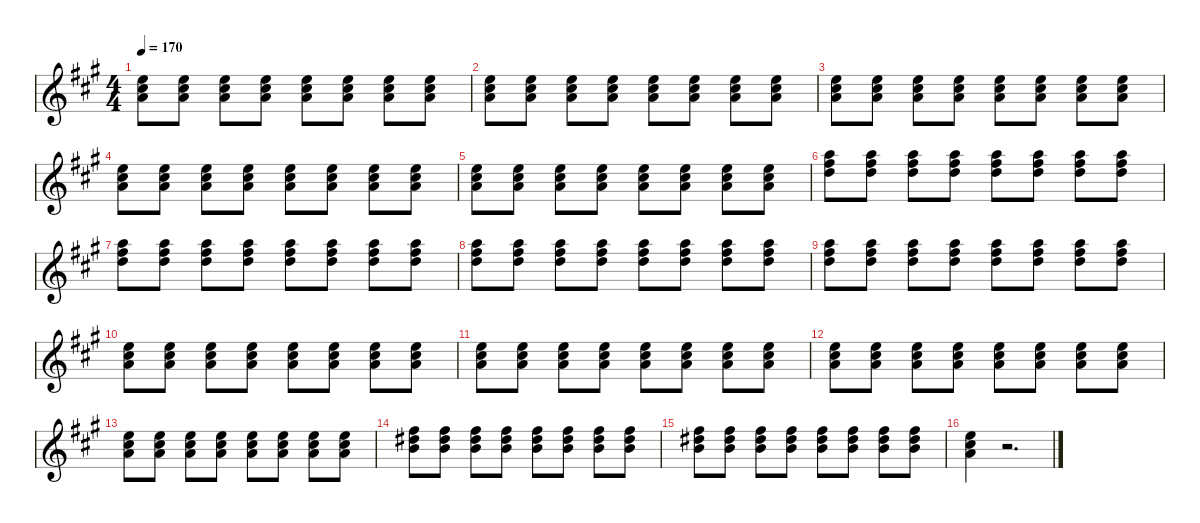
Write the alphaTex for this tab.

\defaultSystemsLayout 4
\hideDynamics
\bracketExtendMode nobrackets
\singleTrackTrackNamePolicy hidden
\multiTrackTrackNamePolicy hidden
\firstSystemTrackNameMode fullname
\firstSystemTrackNameOrientation horizontal
\otherSystemsTrackNameOrientation horizontal
\track ("Piano" "pno.") {defaultSystemsLayout 8 instrument acousticgrandpiano}
\staff {score}
\tuning (E4 B3 G3 D3 A2 E2)
\ts (4 4)
\tempo 170
\clef g2
\ks a
(17.2{acc forcenatural} 18.3{acc #} 19.4{acc forcenatural}).8{dy f beam Down} (17.2{acc forcenatural} 18.3{acc #} 19.4{acc forcenatural}).8{beam Down} (17.2{acc forcenatural} 18.3{acc #} 19.4{acc forcenatural}).8{beam Down} (17.2{acc forcenatural} 18.3{acc #} 19.4{acc forcenatural}).8{beam Down} (17.2{acc forcenatural} 18.3{acc #} 19.4{acc forcenatural}).8{beam Down} (17.2{acc forcenatural} 18.3{acc #} 19.4{acc forcenatural}).8{beam Down} (17.2{acc forcenatural} 18.3{acc #} 19.4{acc forcenatural}).8{beam Down} (17.2{acc forcenatural} 18.3{acc #} 19.4{acc forcenatural}).8{beam Down} |
(17.2{acc forcenatural} 18.3{acc #} 19.4{acc forcenatural}).8{beam Down} (17.2{acc forcenatural} 18.3{acc #} 19.4{acc forcenatural}).8{beam Down} (17.2{acc forcenatural} 18.3{acc #} 19.4{acc forcenatural}).8{beam Down} (17.2{acc forcenatural} 18.3{acc #} 19.4{acc forcenatural}).8{beam Down} (17.2{acc forcenatural} 18.3{acc #} 19.4{acc forcenatural}).8{beam Down} (17.2{acc forcenatural} 18.3{acc #} 19.4{acc forcenatural}).8{beam Down} (17.2{acc forcenatural} 18.3{acc #} 19.4{acc forcenatural}).8{beam Down} (17.2{acc forcenatural} 18.3{acc #} 19.4{acc forcenatural}).8{beam Down} |
(17.2{acc forcenatural} 18.3{acc #} 19.4{acc forcenatural}).8{beam Down} (17.2{acc forcenatural} 18.3{acc #} 19.4{acc forcenatural}).8{beam Down} (17.2{acc forcenatural} 18.3{acc #} 19.4{acc forcenatural}).8{beam Down} (17.2{acc forcenatural} 18.3{acc #} 19.4{acc forcenatural}).8{beam Down} (17.2{acc forcenatural} 18.3{acc #} 19.4{acc forcenatural}).8{beam Down} (17.2{acc forcenatural} 18.3{acc #} 19.4{acc forcenatural}).8{beam Down} (17.2{acc forcenatural} 18.3{acc #} 19.4{acc forcenatural}).8{beam Down} (17.2{acc forcenatural} 18.3{acc #} 19.4{acc forcenatural}).8{beam Down} |
(17.2{acc forcenatural} 18.3{acc #} 19.4{acc forcenatural}).8{beam Down} (17.2{acc forcenatural} 18.3{acc #} 19.4{acc forcenatural}).8{beam Down} (17.2{acc forcenatural} 18.3{acc #} 19.4{acc forcenatural}).8{beam Down} (17.2{acc forcenatural} 18.3{acc #} 19.4{acc forcenatural}).8{beam Down} (17.2{acc forcenatural} 18.3{acc #} 19.4{acc forcenatural}).8{beam Down} (17.2{acc forcenatural} 18.3{acc #} 19.4{acc forcenatural}).8{beam Down} (17.2{acc forcenatural} 18.3{acc #} 19.4{acc forcenatural}).8{beam Down} (17.2{acc forcenatural} 18.3{acc #} 19.4{acc forcenatural}).8{beam Down} |
(17.2{acc forcenatural} 18.3{acc #} 19.4{acc forcenatural}).8{beam Down} (17.2{acc forcenatural} 18.3{acc #} 19.4{acc forcenatural}).8{beam Down} (17.2{acc forcenatural} 18.3{acc #} 19.4{acc forcenatural}).8{beam Down} (17.2{acc forcenatural} 18.3{acc #} 19.4{acc forcenatural}).8{beam Down} (17.2{acc forcenatural} 18.3{acc #} 19.4{acc forcenatural}).8{beam Down} (17.2{acc forcenatural} 18.3{acc #} 19.4{acc forcenatural}).8{beam Down} (17.2{acc forcenatural} 18.3{acc #} 19.4{acc forcenatural}).8{beam Down} (17.2{acc forcenatural} 18.3{acc #} 19.4{acc forcenatural}).8{beam Down} |
(17.1{acc forcenatural} 19.2{acc #} 19.3{acc forcenatural}).8{beam Down} (17.1{acc forcenatural} 19.2{acc #} 19.3{acc forcenatural}).8{beam Down} (17.1{acc forcenatural} 19.2{acc #} 19.3{acc forcenatural}).8{beam Down} (17.1{acc forcenatural} 19.2{acc #} 19.3{acc forcenatural}).8{beam Down} (17.1{acc forcenatural} 19.2{acc #} 19.3{acc forcenatural}).8{beam Down} (17.1{acc forcenatural} 19.2{acc #} 19.3{acc forcenatural}).8{beam Down} (17.1{acc forcenatural} 19.2{acc #} 19.3{acc forcenatural}).8{beam Down} (17.1{acc forcenatural} 19.2{acc #} 19.3{acc forcenatural}).8{beam Down} |
(17.1{acc forcenatural} 19.2{acc #} 19.3{acc forcenatural}).8{beam Down} (17.1{acc forcenatural} 19.2{acc #} 19.3{acc forcenatural}).8{beam Down} (17.1{acc forcenatural} 19.2{acc #} 19.3{acc forcenatural}).8{beam Down} (17.1{acc forcenatural} 19.2{acc #} 19.3{acc forcenatural}).8{beam Down} (17.1{acc forcenatural} 19.2{acc #} 19.3{acc forcenatural}).8{beam Down} (17.1{acc forcenatural} 19.2{acc #} 19.3{acc forcenatural}).8{beam Down} (17.1{acc forcenatural} 19.2{acc #} 19.3{acc forcenatural}).8{beam Down} (17.1{acc forcenatural} 19.2{acc #} 19.3{acc forcenatural}).8{beam Down} |
(17.1{acc forcenatural} 19.2{acc #} 19.3{acc forcenatural}).8{beam Down} (17.1{acc forcenatural} 19.2{acc #} 19.3{acc forcenatural}).8{beam Down} (17.1{acc forcenatural} 19.2{acc #} 19.3{acc forcenatural}).8{beam Down} (17.1{acc forcenatural} 19.2{acc #} 19.3{acc forcenatural}).8{beam Down} (17.1{acc forcenatural} 19.2{acc #} 19.3{acc forcenatural}).8{beam Down} (17.1{acc forcenatural} 19.2{acc #} 19.3{acc forcenatural}).8{beam Down} (17.1{acc forcenatural} 19.2{acc #} 19.3{acc forcenatural}).8{beam Down} (17.1{acc forcenatural} 19.2{acc #} 19.3{acc forcenatural}).8{beam Down} |
(17.1{acc forcenatural} 19.2{acc #} 19.3{acc forcenatural}).8{beam Down} (17.1{acc forcenatural} 19.2{acc #} 19.3{acc forcenatural}).8{beam Down} (17.1{acc forcenatural} 19.2{acc #} 19.3{acc forcenatural}).8{beam Down} (17.1{acc forcenatural} 19.2{acc #} 19.3{acc forcenatural}).8{beam Down} (17.1{acc forcenatural} 19.2{acc #} 19.3{acc forcenatural}).8{beam Down} (17.1{acc forcenatural} 19.2{acc #} 19.3{acc forcenatural}).8{beam Down} (17.1{acc forcenatural} 19.2{acc #} 19.3{acc forcenatural}).8{beam Down} (17.1{acc forcenatural} 19.2{acc #} 19.3{acc forcenatural}).8{beam Down} |
(17.2{acc forcenatural} 18.3{acc #} 19.4{acc forcenatural}).8{beam Down} (17.2{acc forcenatural} 18.3{acc #} 19.4{acc forcenatural}).8{beam Down} (17.2{acc forcenatural} 18.3{acc #} 19.4{acc forcenatural}).8{beam Down} (17.2{acc forcenatural} 18.3{acc #} 19.4{acc forcenatural}).8{beam Down} (17.2{acc forcenatural} 18.3{acc #} 19.4{acc forcenatural}).8{beam Down} (17.2{acc forcenatural} 18.3{acc #} 19.4{acc forcenatural}).8{beam Down} (17.2{acc forcenatural} 18.3{acc #} 19.4{acc forcenatural}).8{beam Down} (17.2{acc forcenatural} 18.3{acc #} 19.4{acc forcenatural}).8{beam Down} |
(17.2{acc forcenatural} 18.3{acc #} 19.4{acc forcenatural}).8{beam Down} (17.2{acc forcenatural} 18.3{acc #} 19.4{acc forcenatural}).8{beam Down} (17.2{acc forcenatural} 18.3{acc #} 19.4{acc forcenatural}).8{beam Down} (17.2{acc forcenatural} 18.3{acc #} 19.4{acc forcenatural}).8{beam Down} (17.2{acc forcenatural} 18.3{acc #} 19.4{acc forcenatural}).8{beam Down} (17.2{acc forcenatural} 18.3{acc #} 19.4{acc forcenatural}).8{beam Down} (17.2{acc forcenatural} 18.3{acc #} 19.4{acc forcenatural}).8{beam Down} (17.2{acc forcenatural} 18.3{acc #} 19.4{acc forcenatural}).8{beam Down} |
(17.2{acc forcenatural} 18.3{acc #} 19.4{acc forcenatural}).8{beam Down} (17.2{acc forcenatural} 18.3{acc #} 19.4{acc forcenatural}).8{beam Down} (17.2{acc forcenatural} 18.3{acc #} 19.4{acc forcenatural}).8{beam Down} (17.2{acc forcenatural} 18.3{acc #} 19.4{acc forcenatural}).8{beam Down} (17.2{acc forcenatural} 18.3{acc #} 19.4{acc forcenatural}).8{beam Down} (17.2{acc forcenatural} 18.3{acc #} 19.4{acc forcenatural}).8{beam Down} (17.2{acc forcenatural} 18.3{acc #} 19.4{acc forcenatural}).8{beam Down} (17.2{acc forcenatural} 18.3{acc #} 19.4{acc forcenatural}).8{beam Down} |
(17.2{acc forcenatural} 18.3{acc #} 19.4{acc forcenatural}).8{beam Down} (17.2{acc forcenatural} 18.3{acc #} 19.4{acc forcenatural}).8{beam Down} (17.2{acc forcenatural} 18.3{acc #} 19.4{acc forcenatural}).8{beam Down} (17.2{acc forcenatural} 18.3{acc #} 19.4{acc forcenatural}).8{beam Down} (17.2{acc forcenatural} 18.3{acc #} 19.4{acc forcenatural}).8{beam Down} (17.2{acc forcenatural} 18.3{acc #} 19.4{acc forcenatural}).8{beam Down} (17.2{acc forcenatural} 18.3{acc #} 19.4{acc forcenatural}).8{beam Down} (17.2{acc forcenatural} 18.3{acc #} 19.4{acc forcenatural}).8{beam Down} |
(19.2{acc #} 20.3{acc #} 21.4{acc forcenatural}).8{beam Down} (19.2{acc #} 20.3{acc #} 21.4{acc forcenatural}).8{beam Down} (19.2{acc #} 20.3{acc #} 21.4{acc forcenatural}).8{beam Down} (19.2{acc #} 20.3{acc #} 21.4{acc forcenatural}).8{beam Down} (19.2{acc #} 20.3{acc #} 21.4{acc forcenatural}).8{beam Down} (19.2{acc #} 20.3{acc #} 21.4{acc forcenatural}).8{beam Down} (19.2{acc #} 20.3{acc #} 21.4{acc forcenatural}).8{beam Down} (19.2{acc #} 20.3{acc #} 21.4{acc forcenatural}).8{beam Down} |
(19.2{acc #} 20.3{acc #} 21.4{acc forcenatural}).8{beam Down} (19.2{acc #} 20.3{acc #} 21.4{acc forcenatural}).8{beam Down} (19.2{acc #} 20.3{acc #} 21.4{acc forcenatural}).8{beam Down} (19.2{acc #} 20.3{acc #} 21.4{acc forcenatural}).8{beam Down} (19.2{acc #} 20.3{acc #} 21.4{acc forcenatural}).8{beam Down} (19.2{acc #} 20.3{acc #} 21.4{acc forcenatural}).8{beam Down} (19.2{acc #} 20.3{acc #} 21.4{acc forcenatural}).8{beam Down} (19.2{acc #} 20.3{acc #} 21.4{acc forcenatural}).8{beam Down} |
(17.2{acc forcenatural} 18.3{acc #} 19.4{acc forcenatural}).4{beam Down} r.2{d beam Down}
